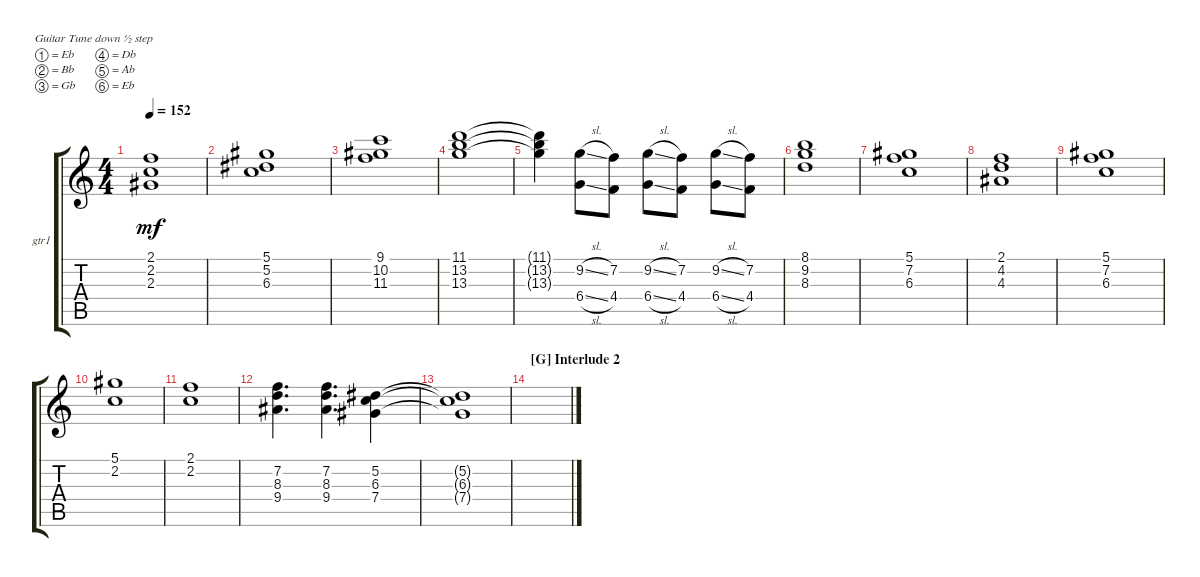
\defaultSystemsLayout 4
\bracketExtendMode groupsimilarinstruments
\firstSystemTrackNameOrientation horizontal
\otherSystemsTrackNameOrientation horizontal
\track ("Lead guitar" "gtr1") {instrument electricguitarclean}
\staff {score tabs}
\tuning (Eb4 Bb3 Gb3 Db3 Ab2 Eb2)
\ts (4 4)
\tempo 152
\clef g2
\ks c
(2.1 2.2 2.3).1{dy mf} |
(5.1 5.2 6.3).1 |
(9.1 10.2 11.3).1 |
(13.3 13.2 11.1).1 |
(13.3{t} 13.2{t} 11.1{t}).4 (6.4{sl} 9.2{sl}).8 (4.4 7.2).8 (6.4{sl} 9.2{sl}).8 (4.4 7.2).8 (6.4{sl} 9.2{sl}).8 (4.4 7.2).8 |
(8.3 9.2 8.1).1 |
(6.3 7.2 5.1).1 |
(4.3 4.2 2.1).1 |
(5.1 6.3 7.2).1 |
(2.2 5.1).1 |
(2.2 2.1).1 |
(9.4 8.3 7.2).4{d} (7.2 8.3 9.4).4{d} (7.4 6.3 5.2).4 |
(7.4{t} 6.3{t} 5.2{t}).1 |
\section ("G" "Interlude 2")
